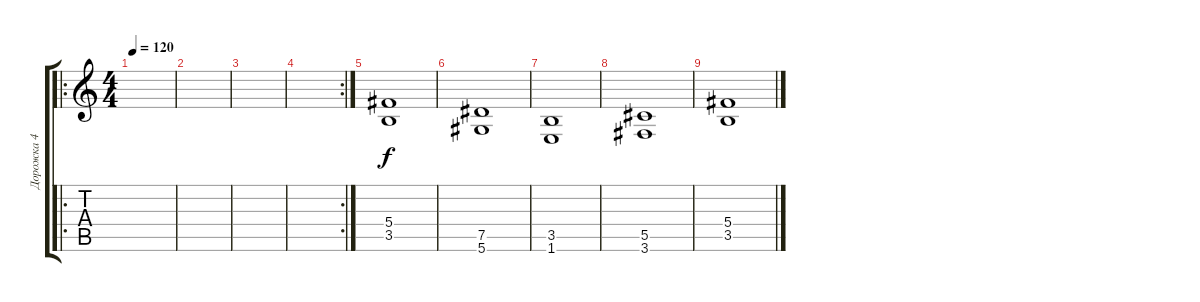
\track ("Дорожка 4" "Дорожка 4") {instrument overdrivenguitar}
\staff {score tabs}
\tuning (Eb4 Bb3 Gb3 Db3 Ab2 Eb2) {hide}
\ro
\ts (4 4)
\tempo 120
\clef g2
\ks c
|
|
|
\rc 2
|
(5.4 3.5).1 |
(7.5 5.6).1 |
(3.5 1.6).1 |
(5.5 3.6).1 |
(5.4 3.5).1
